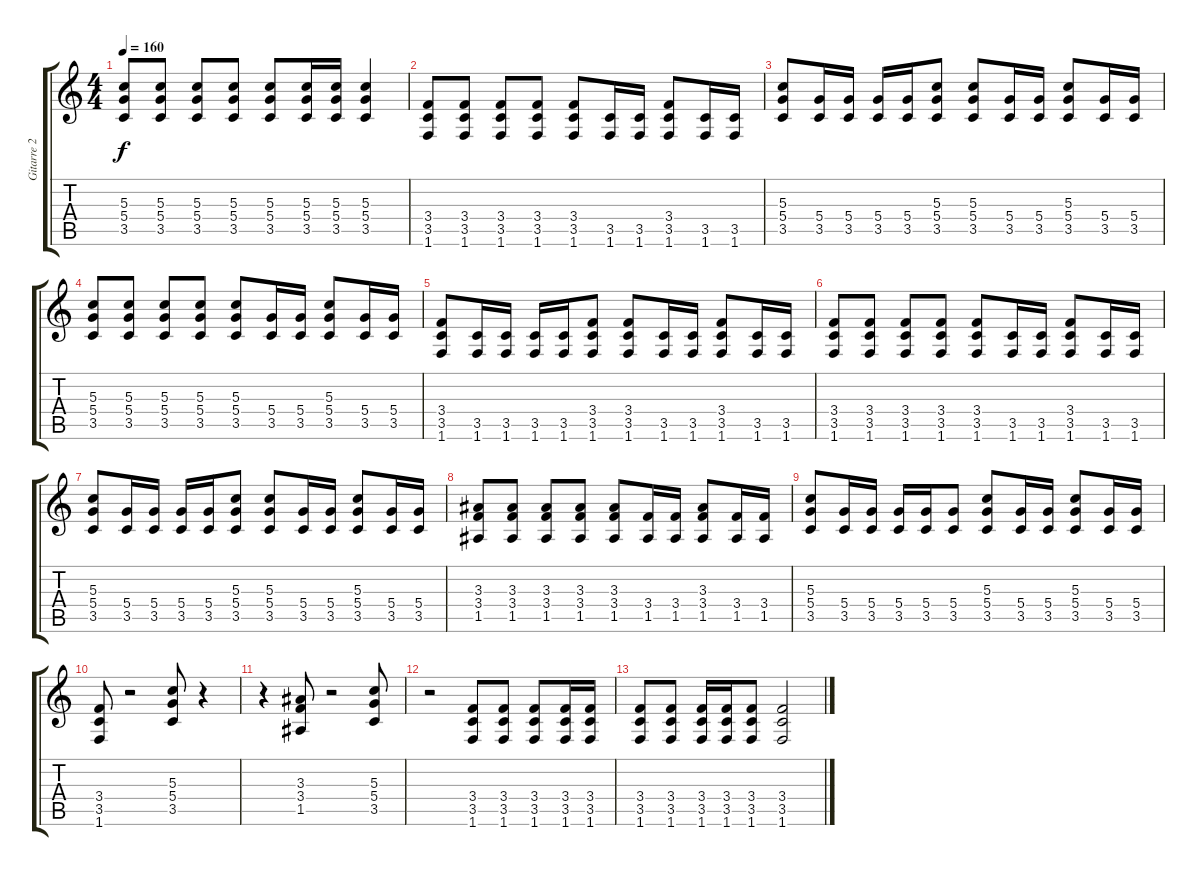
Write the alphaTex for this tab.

\track ("Gitarre 2" "Gitarre 2") {instrument distortionguitar}
\staff {score tabs}
\tuning (E4 B3 G3 D3 A2 E2) {hide}
\ts (4 4)
\tempo 160
\clef g2
\ks c
(5.3 5.4 3.5).8{dy f} (5.3 5.4 3.5).8 (5.3 5.4 3.5).8 (5.3 5.4 3.5).8 (5.3 5.4 3.5).8 (5.3 5.4 3.5).16 (5.3 5.4 3.5).16 (5.3 5.4 3.5).4 |
(3.4 3.5 1.6).8 (3.4 3.5 1.6).8 (3.4 3.5 1.6).8 (3.4 3.5 1.6).8 (3.4 3.5 1.6).8 (3.5 1.6).16 (3.5 1.6).16 (3.4 3.5 1.6).8 (3.5 1.6).16 (3.5 1.6).16 |
(5.3 5.4 3.5).8 (5.4 3.5).16 (5.4 3.5).16 (5.4 3.5).16 (5.4 3.5).16 (5.3 5.4 3.5).8 (5.3 5.4 3.5).8 (5.4 3.5).16 (5.4 3.5).16 (5.3 5.4 3.5).8 (5.4 3.5).16 (5.4 3.5).16 |
(5.3 5.4 3.5).8 (5.3 5.4 3.5).8 (5.3 5.4 3.5).8 (5.3 5.4 3.5).8 (5.3 5.4 3.5).8 (5.4 3.5).16 (5.4 3.5).16 (5.3 5.4 3.5).8 (5.4 3.5).16 (5.4 3.5).16 |
(3.4 3.5 1.6).8 (3.5 1.6).16 (3.5 1.6).16 (3.5 1.6).16 (3.5 1.6).16 (3.4 3.5 1.6).8 (3.4 3.5 1.6).8 (3.5 1.6).16 (3.5 1.6).16 (3.4 3.5 1.6).8 (3.5 1.6).16 (3.5 1.6).16 |
(3.4 3.5 1.6).8 (3.4 3.5 1.6).8 (3.4 3.5 1.6).8 (3.4 3.5 1.6).8 (3.4 3.5 1.6).8 (3.5 1.6).16 (3.5 1.6).16 (3.4 3.5 1.6).8 (3.5 1.6).16 (3.5 1.6).16 |
(5.3 5.4 3.5).8 (5.4 3.5).16 (5.4 3.5).16 (5.4 3.5).16 (5.4 3.5).16 (5.3 5.4 3.5).8 (5.3 5.4 3.5).8 (5.4 3.5).16 (5.4 3.5).16 (5.3 5.4 3.5).8 (5.4 3.5).16 (5.4 3.5).16 |
(3.3 3.4 1.5).8 (3.3 3.4 1.5).8 (3.3 3.4 1.5).8 (3.3 3.4 1.5).8 (3.3 3.4 1.5).8 (3.4 1.5).16 (3.4 1.5).16 (3.3 3.4 1.5).8 (3.4 1.5).16 (3.4 1.5).16 |
(5.3 5.4 3.5).8 (5.4 3.5).16 (5.4 3.5).16 (5.4 3.5).16 (5.4 3.5).16 (5.4 3.5).8 (5.3 5.4 3.5).8 (5.4 3.5).16 (5.4 3.5).16 (5.3 5.4 3.5).8 (5.4 3.5).16 (5.4 3.5).16 |
(3.4 3.5 1.6).8 r.2 (5.3 5.4 3.5).8 r.4 |
r.4 (3.3 3.4 1.5).8 r.2 (5.3 5.4 3.5).8 |
r.2 (3.4 3.5 1.6).8 (3.4 3.5 1.6).8 (3.4 3.5 1.6).8 (3.4 3.5 1.6).16 (3.4 3.5 1.6).16 |
(3.4 3.5 1.6).8 (3.4 3.5 1.6).8 (3.4 3.5 1.6).16 (3.4 3.5 1.6).16 (3.4 3.5 1.6).8 (3.4 3.5 1.6).2
